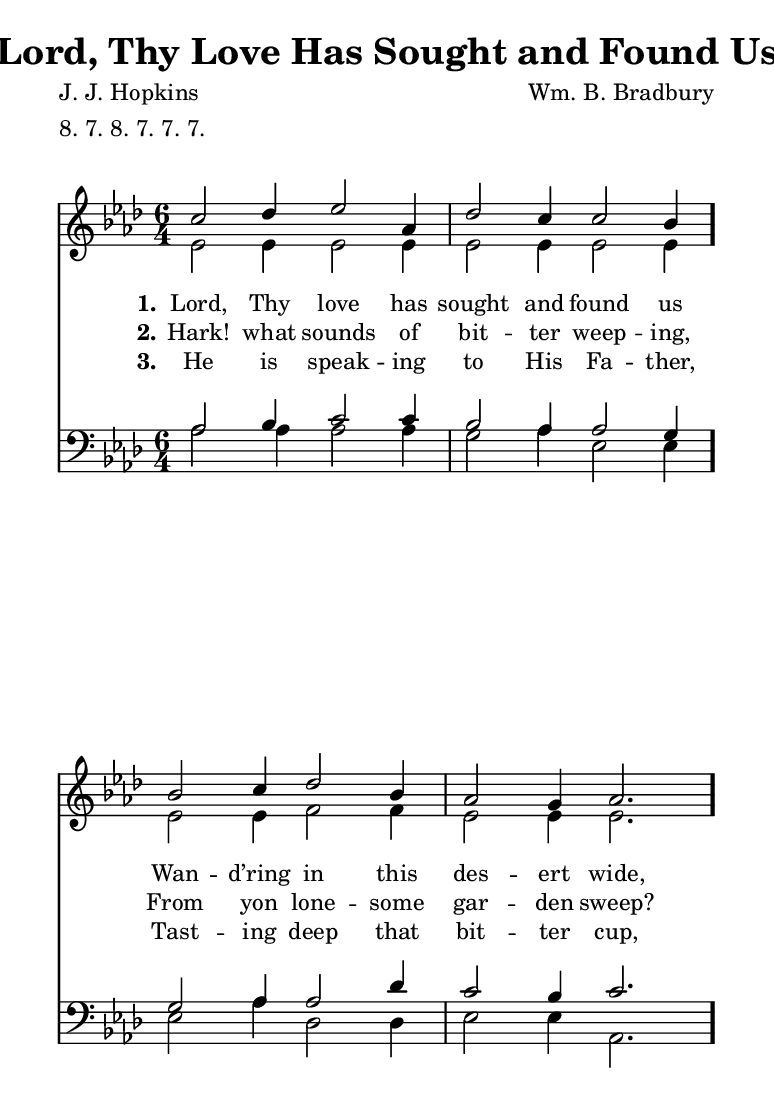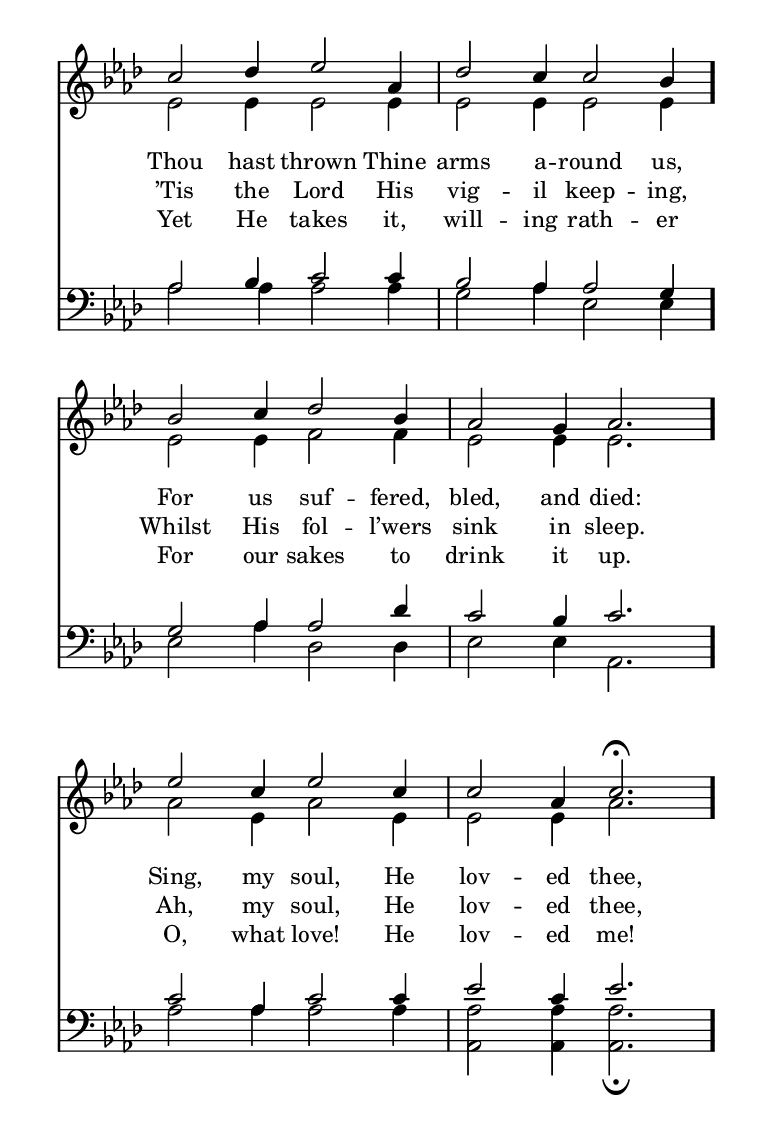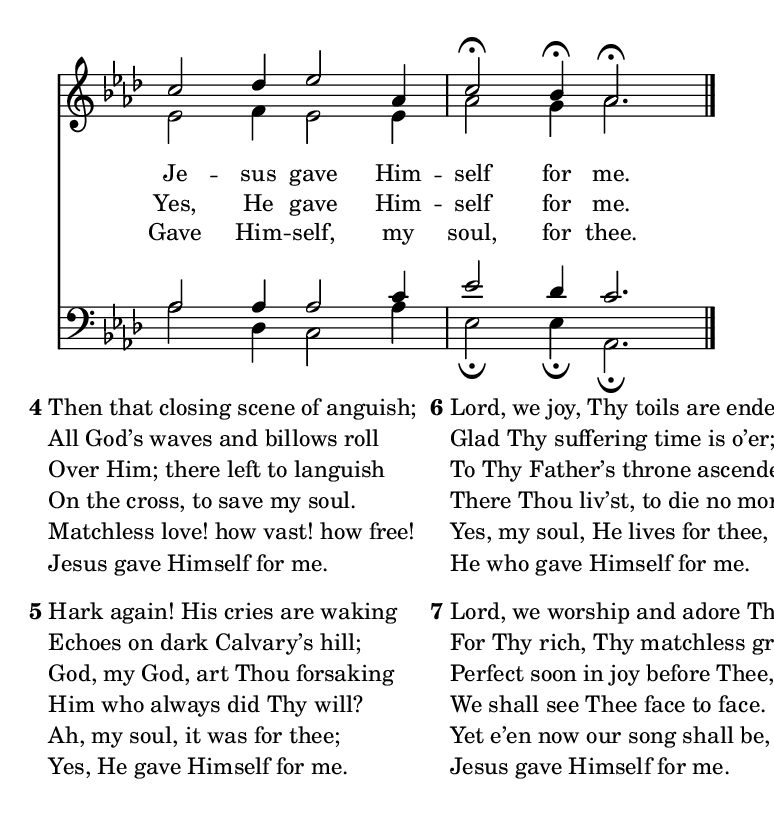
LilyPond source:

\include "common/global.ily"
\paper {
  \include "common/paper.ily"
  ragged-last-bottom = ##t
}

\header{
  hymnnumber = "237"
  title = "Lord, Thy Love Has Sought and Found Us"
  tunename = "Even Me"
  meter = "8. 7. 8. 7. 7. 7."
  poet = "J. J. Hopkins"
  composer = "Wm. B. Bradbury"
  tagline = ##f
}

ta = { \tempo 4=130 }
tb = { \tempo 4=65 }

global = {
  \include "common/overrides.ily"
  \override Staff.TimeSignature.style = #'numbered
  \time 6/4
  \override Score.MetronomeMark.transparent = ##t % hide all fermata changes too
  \ta
  \key aes \major
  \autoBeamOff
}

patternA = { \ta c2 c4 }
patternB = { \ta c2 c4 c2 c4 | c2 c4 c2. }
patternC = { \ta c2 c4 c2 c4 | c2 c4 \tb c2.\fermata }
patternD = { \ta c2 c4 c2 c4 | \tb c2\fermata c4\fermata c2.\fermata }

notesSoprano = {
\global
\relative c'' {

  \changePitch \patternA { c des ees aes, | des c c bes }
  \changePitch \patternB { bes c des bes | aes g aes }
  \changePitch \patternA { c des ees aes, | des c c bes }
  \changePitch \patternB { bes c des bes | aes g aes }

  \changePitch \patternC { ees' c ees c | c aes c }
  \changePitch \patternD { c des ees aes, | c bes aes }

  \bar "|."

}
}

notesAlto = {
\global
\relative e' {

  \changePitch \patternA { ees ees ees ees | ees ees ees ees }
  \changePitch \patternB { ees ees f f | ees ees ees }
  \changePitch \patternA { ees ees ees ees | ees ees ees ees }
  \changePitch \patternB { ees ees f f | ees ees ees }

  \changePitch \patternB { aes ees aes ees | ees ees aes }
  \changePitch \patternB { ees f ees ees | aes g aes }

}
}

notesTenor = {
\global
\relative a {

  \changePitch \patternA { aes bes c c | bes aes aes g }
  \changePitch \patternB { g aes aes des | c bes c }
  \changePitch \patternA { aes bes c c | bes aes aes g }
  \changePitch \patternB { g aes aes des | c bes c }

  \changePitch \patternB { c aes c c | ees c ees }
  \changePitch \patternB { aes, aes aes c | ees des c }

}
}

notesBass = {
\global
\relative f {

  \changePitch \patternA { aes aes aes aes | g aes ees ees }
  \changePitch \patternB { ees aes des, des | ees ees aes, }
  \changePitch \patternA { aes' aes aes aes | g aes ees ees }
  \changePitch \patternB { ees aes des, des | ees ees aes, }

  \changePitch \patternC { aes' aes aes aes | < aes aes, > < aes aes, > < aes aes, > }
  \changePitch \patternD { aes des, c aes' | ees ees aes, }

}
}

% original has "refrain" but the term "refrain" is a bit strained, especially
% when verses 4-7 are not formatted in the original with refrains

wordsA = \lyricmode {
\set stanza = "1."

Lord, Thy love has sought and found us \bar "."
Wan -- d’ring in this des -- ert wide, \bar "."
Thou hast thrown Thine arms a -- round us, \bar "."
For us suf -- fered, bled, and died: \bar "."
Sing, my soul, He lov -- ed thee, \bar "."
Je -- sus gave Him -- self for me. \bar "."

}

wordsB = \lyricmode {
\set stanza = "2."

Hark! what sounds of bit -- ter weep -- ing,
From yon lone -- some gar -- den sweep?
’Tis the Lord His vig -- il keep -- ing,
Whilst His fol -- l’wers sink in sleep.
Ah, my soul, He lov -- ed thee,
Yes, He gave Him -- self for me.

}

wordsC = \lyricmode {
\set stanza = "3."

He is speak -- ing to His Fa -- ther,
Tast -- ing deep that bit -- ter cup,
Yet He takes it, will  -- ing rath -- er
For our sakes to drink it up.
O, what love! He lov -- ed me!
Gave Him -- self, my soul, for thee.

}

wordsD = \markuplist {

\line { Then that closing scene of anguish; }
\line { All God’s waves and billows roll }
\line { Over Him; there left to languish }
\line { On the cross, to save my soul. }
\line { Matchless love! how vast! how free! }
\line { Jesus gave Himself for me. }

}

wordsE = \markuplist {

\line { Hark again! His cries are waking }
\line { Echoes on dark Calvary’s hill; }
\line { God, my God, art Thou forsaking }
\line { Him who always did Thy will? }
\line { Ah, my soul, it was for thee; }
\line { Yes, He gave Himself for me. }

}

wordsF = \markuplist {

\line { Lord, we joy, Thy toils are ended, }
\line { Glad Thy suffering time is o’er; }
\line { To Thy Father’s throne ascended, }
\line { There Thou liv’st, to die no more. }
\line { Yes, my soul, He lives for thee, }
\line { He who gave Himself for me. }

}

wordsG = \markuplist {

\line { Lord, we worship and adore Thee }
\line { For Thy rich, Thy matchless grace; }
\line { Perfect soon in joy before Thee, }
\line { We shall see Thee face to face. }
\line { Yet e’en now our song shall be, }
\line { Jesus gave Himself for me. }

}

\score {
  \context ChoirStaff <<
    \context Staff = upper <<
      \set ChoirStaff.systemStartDelimiter = #'SystemStartBar
      \context Voice  = sopranos { \voiceOne << \notesSoprano >> }
      \context Voice  = altos { \voiceTwo << \notesAlto >> }
      \context Lyrics = one   \lyricsto sopranos \wordsA
      \context Lyrics = two   \lyricsto sopranos \wordsB
      \context Lyrics = three \lyricsto sopranos \wordsC
    >>
    \context Staff = men <<
      \clef bass
      \context Voice  = tenors { \voiceOne << \notesTenor >> }
      \context Voice  = basses { \voiceTwo << \notesBass >> }
    >>
  >>
  \layout {
    \include "common/layout.ily"
  }
  \midi{
    \include "common/midi.ily"
  }
}

\noPageBreak

\markup { \fill-line {
  \hspace #0.1
  \column {
  \line{ \bold 4 \column { \wordsD } } \combine \null \vspace #0.4
  \line{ \bold 5 \column { \wordsE } }
  }
  \hspace #0.1
  \column {
  \line{ \bold 6 \column { \wordsF } } \combine \null \vspace #0.4
  \line{ \bold 7 \column { \wordsG } }
  }
  \hspace #0.1
} }

\version "2.19.49"  % necessary for upgrading to future LilyPond versions.

% vi:set et ts=2 sw=2 ai nocindent syntax=lilypond:
